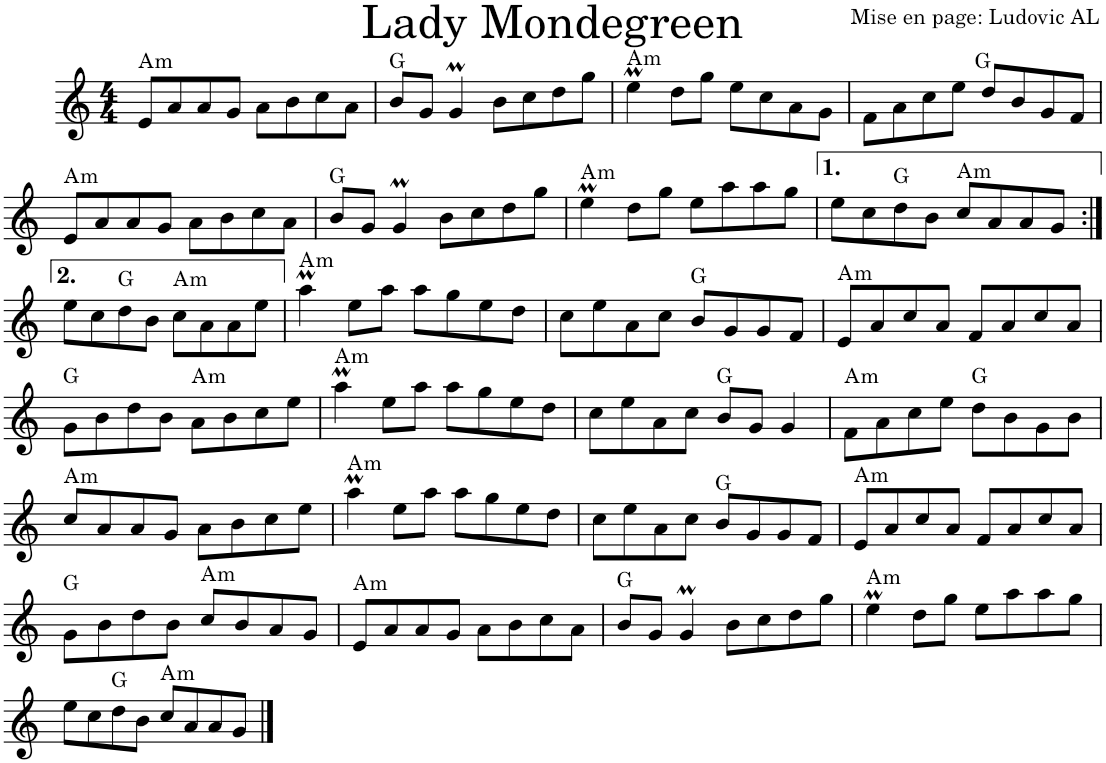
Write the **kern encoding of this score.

**kern	**harte
*part1	*part1
*staff1	*
*I"Voice	*
*I'V	*
*clefG2	*
*k[]	*
*M4/4	*
=1	=1
!	!LO:H:kt=m
8e/L	A:min
8a/	.
8a/	.
8g/J	.
8a\L	.
8b\	.
8cc\	.
8a\J	.
=2	=2
8b/L	G:maj
8g/J	.
4gM/	.
8b\L	.
8cc\	.
8dd\	.
8gg\J	.
=3	=3
!	!LO:H:kt=m
4eem\	A:min
8dd\L	.
8gg\J	.
8ee\L	.
8cc\	.
8a\	.
8g\J	.
=4	=4
8f\L	.
8a\	.
8cc\	.
8ee\J	.
8dd/L	G:maj
8b/	.
8g/	.
8f/J	.
!!LO:LB:g=z
=5	=5
!	!LO:H:kt=m
8e/L	A:min
8a/	.
8a/	.
8g/J	.
8a\L	.
8b\	.
8cc\	.
8a\J	.
=6	=6
8b/L	G:maj
8g/J	.
4gM/	.
8b\L	.
8cc\	.
8dd\	.
8gg\J	.
=7	=7
!	!LO:H:kt=m
4eem\	A:min
8dd\L	.
8gg\J	.
8ee\L	.
8aa\	.
8aa\	.
8gg\J	.
=8	=8
8ee\L	.
8cc\	.
8dd\	G:maj
8b\J	.
!	!LO:H:kt=m
8cc/L	A:min
8a/	.
8a/	.
8g/J	.
!!LO:LB:g=z
=9:|!	=9:|!
8ee\L	.
8cc\	.
8dd\	G:maj
8b\J	.
!	!LO:H:kt=m
8cc\L	A:min
8a\	.
8a\	.
8ee\J	.
=10	=10
!	!LO:H:kt=m
4aaM\	A:min
8ee\L	.
8aa\J	.
8aa\L	.
8gg\	.
8ee\	.
8dd\J	.
=11	=11
8cc\L	.
8ee\	.
8a\	.
8cc\J	.
8b/L	G:maj
8g/	.
8g/	.
8f/J	.
=12	=12
!	!LO:H:kt=m
8e/L	A:min
8a/	.
8cc/	.
8a/J	.
8f/L	.
8a/	.
8cc/	.
8a/J	.
!!LO:LB:g=z
=13	=13
8g\L	G:maj
8b\	.
8dd\	.
8b\J	.
!	!LO:H:kt=m
8a\L	A:min
8b\	.
8cc\	.
8ee\J	.
=14	=14
!	!LO:H:kt=m
4aaM\	A:min
8ee\L	.
8aa\J	.
8aa\L	.
8gg\	.
8ee\	.
8dd\J	.
=15	=15
8cc\L	.
8ee\	.
8a\	.
8cc\J	.
8b/L	G:maj
8g/J	.
4g/	.
=16	=16
!	!LO:H:kt=m
8f\L	A:min
8a\	.
8cc\	.
8ee\J	.
8dd\L	G:maj
8b\	.
8g\	.
8b\J	.
!!LO:LB:g=z
=17	=17
!	!LO:H:kt=m
8cc/L	A:min
8a/	.
8a/	.
8g/J	.
8a\L	.
8b\	.
8cc\	.
8ee\J	.
=18	=18
!	!LO:H:kt=m
4aaM\	A:min
8ee\L	.
8aa\J	.
8aa\L	.
8gg\	.
8ee\	.
8dd\J	.
=19	=19
8cc\L	.
8ee\	.
8a\	.
8cc\J	.
8b/L	G:maj
8g/	.
8g/	.
8f/J	.
=20	=20
!	!LO:H:kt=m
8e/L	A:min
8a/	.
8cc/	.
8a/J	.
8f/L	.
8a/	.
8cc/	.
8a/J	.
!!LO:LB:g=z
=21	=21
8g\L	G:maj
8b\	.
8dd\	.
8b\J	.
!	!LO:H:kt=m
8cc/L	A:min
8b/	.
8a/	.
8g/J	.
=22	=22
!	!LO:H:kt=m
8e/L	A:min
8a/	.
8a/	.
8g/J	.
8a\L	.
8b\	.
8cc\	.
8a\J	.
=23	=23
8b/L	G:maj
8g/J	.
4gM/	.
8b\L	.
8cc\	.
8dd\	.
8gg\J	.
=24	=24
!	!LO:H:kt=m
4eem\	A:min
8dd\L	.
8gg\J	.
8ee\L	.
8aa\	.
8aa\	.
8gg\J	.
!!LO:LB:g=z
=25	=25
8ee\L	.
8cc\	.
8dd\	G:maj
8b\J	.
!	!LO:H:kt=m
8cc/L	A:min
8a/	.
8a/	.
8g/J	.
==	==
*-	*-
